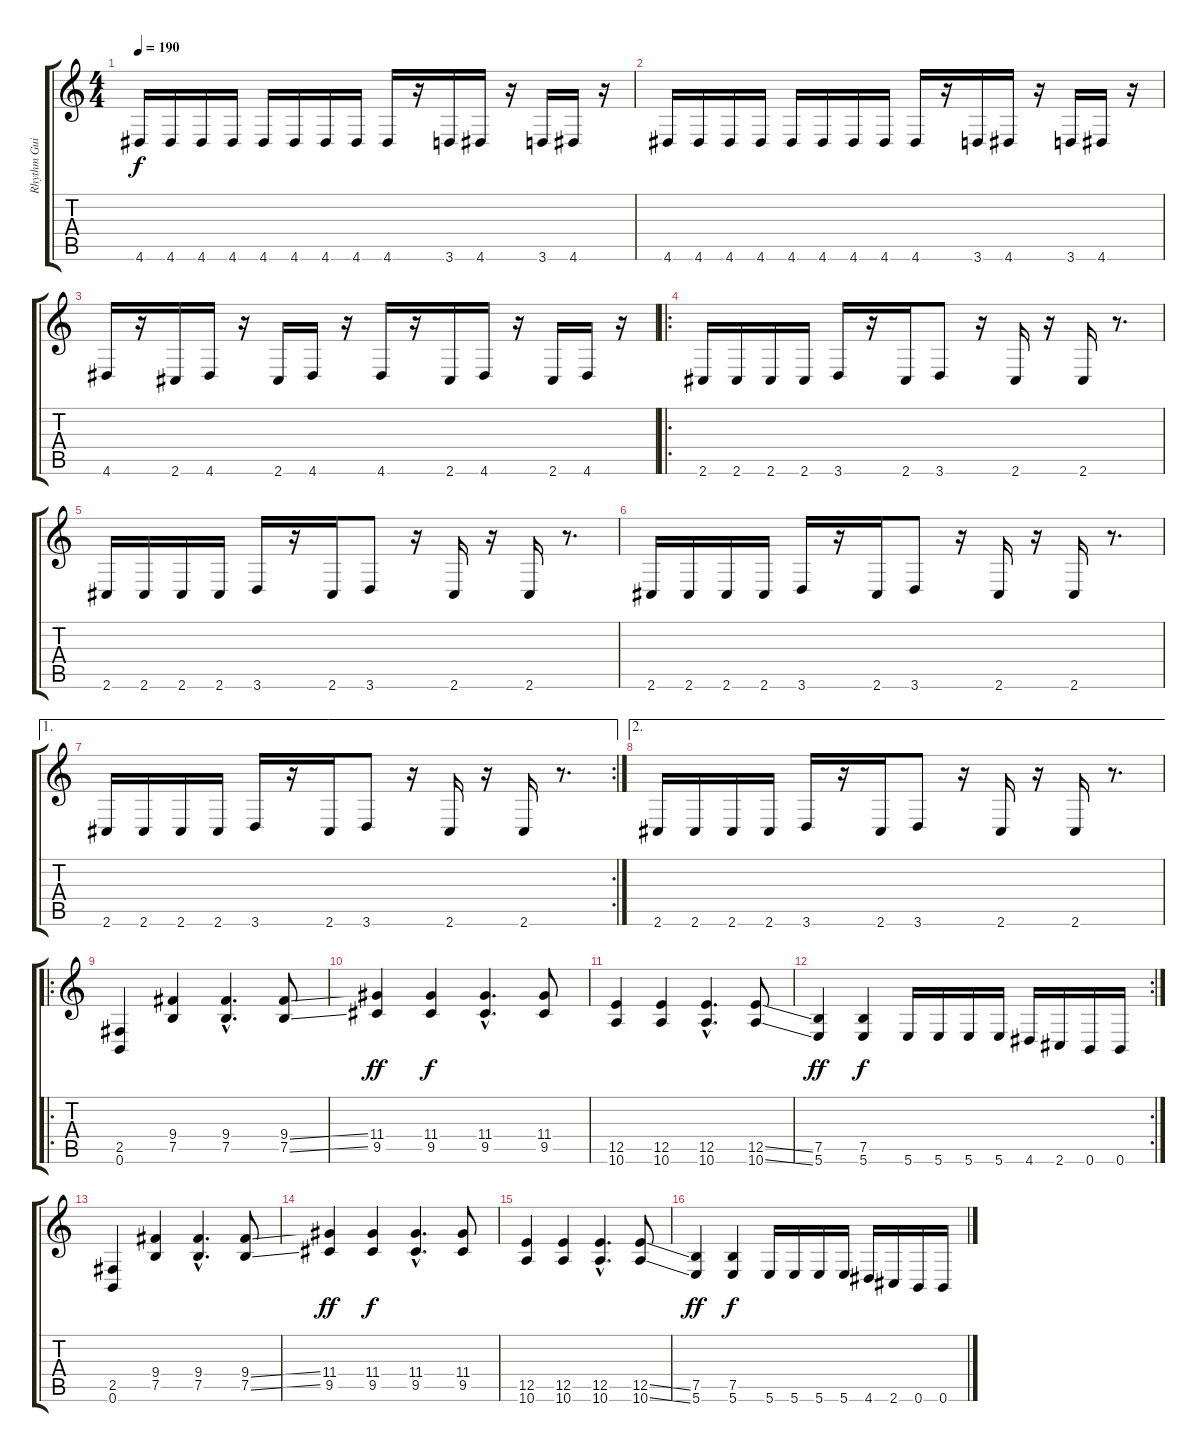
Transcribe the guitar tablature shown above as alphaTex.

\track ("Rhythm Guitar" "Rhythm Gui") {instrument distortionguitar}
\staff {score tabs}
\tuning (B3 Gb3 D3 A2 E2 B1) {hide}
\ts (4 4)
\tempo 190
\clef g2
\ks c
4.6.16{dy f} 4.6.16 4.6.16 4.6.16 4.6.16 4.6.16 4.6.16 4.6.16 4.6.16 r.16 3.6.16 4.6.16 r.16 3.6.16 4.6.16 r.16 |
4.6.16 4.6.16 4.6.16 4.6.16 4.6.16 4.6.16 4.6.16 4.6.16 4.6.16 r.16 3.6.16 4.6.16 r.16 3.6.16 4.6.16 r.16 |
4.6.16 r.16 2.6.16 4.6.16 r.16 2.6.16 4.6.16 r.16 4.6.16 r.16 2.6.16 4.6.16 r.16 2.6.16 4.6.16 r.16 |
\ro
2.6.16 2.6.16 2.6.16 2.6.16 3.6.16 r.16 2.6.16 3.6.8 r.16 2.6.16 r.16 2.6.16 r.8{d} |
2.6.16 2.6.16 2.6.16 2.6.16 3.6.16 r.16 2.6.16 3.6.8 r.16 2.6.16 r.16 2.6.16 r.8{d} |
2.6.16 2.6.16 2.6.16 2.6.16 3.6.16 r.16 2.6.16 3.6.8 r.16 2.6.16 r.16 2.6.16 r.8{d} |
\ae 1
\rc 2
2.6.16 2.6.16 2.6.16 2.6.16 3.6.16 r.16 2.6.16 3.6.8 r.16 2.6.16 r.16 2.6.16 r.8{d} |
\ae 2
2.6.16 2.6.16 2.6.16 2.6.16 3.6.16 r.16 2.6.16 3.6.8 r.16 2.6.16 r.16 2.6.16 r.8{d} |
\ro
(2.5 0.6).4 (9.4 7.5).4 (9.4{hac} 7.5{hac}).4{d} (9.4{ss} 7.5{ss}).8 |
(11.4 9.5).4{dy ff} (11.4 9.5).4{dy f} (11.4{hac} 9.5{hac}).4{d} (11.4 9.5).8 |
(12.5 10.6).4 (12.5 10.6).4 (12.5{hac} 10.6{hac}).4{d} (12.5{ss} 10.6{ss}).8 |
\rc 2
(7.5 5.6).4{dy ff} (7.5 5.6).4{dy f} 5.6.16 5.6.16 5.6.16 5.6.16 4.6.16 2.6.16 0.6.16 0.6.16 |
(2.5 0.6).4 (9.4 7.5).4 (9.4{hac} 7.5{hac}).4{d} (9.4{ss} 7.5{ss}).8 |
(11.4 9.5).4{dy ff} (11.4 9.5).4{dy f} (11.4{hac} 9.5{hac}).4{d} (11.4 9.5).8 |
(12.5 10.6).4 (12.5 10.6).4 (12.5{hac} 10.6{hac}).4{d} (12.5{ss} 10.6{ss}).8 |
(7.5 5.6).4{dy ff} (7.5 5.6).4{dy f} 5.6.16 5.6.16 5.6.16 5.6.16 4.6.16 2.6.16 0.6.16 0.6.16
